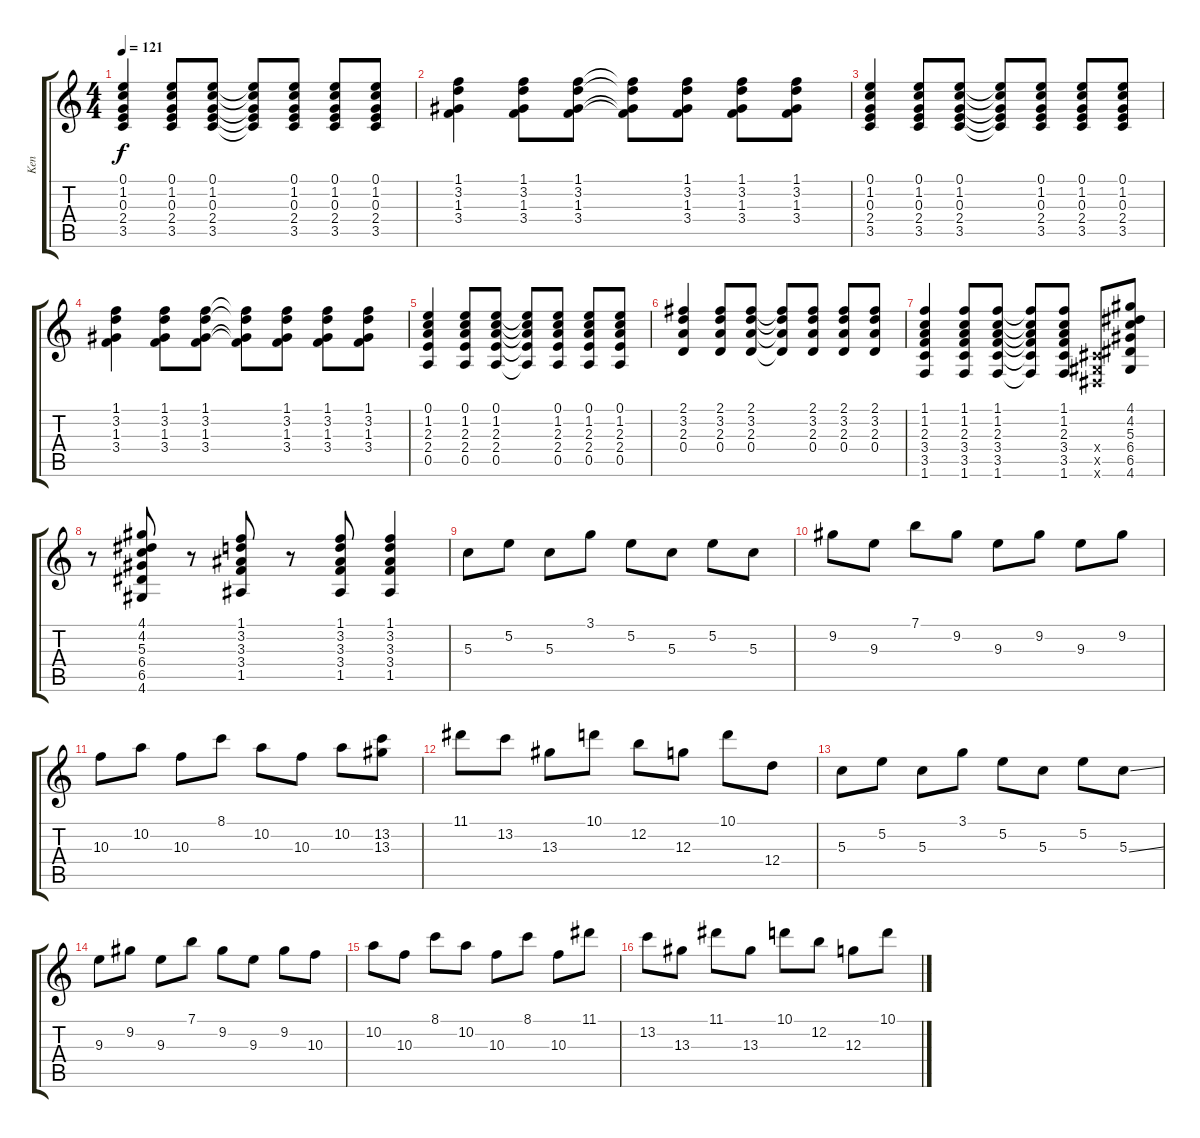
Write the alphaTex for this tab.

\track ("Ken" "Ken") {instrument acousticguitarnylon}
\staff {score tabs}
\tuning (E4 B3 G3 D3 A2 E2) {hide}
\ts (4 4)
\tempo 121
\clef g2
\ks c
(0.1 1.2 0.3 2.4 3.5).4{dy f} (0.1 1.2 0.3 2.4 3.5).8 (0.1 1.2 0.3 2.4 3.5).8 (0.1{t} 1.2{t} 0.3{t} 2.4{t} 3.5{t}).8 (0.1 1.2 0.3 2.4 3.5).8 (0.1 1.2 0.3 2.4 3.5).8 (0.1 1.2 0.3 2.4 3.5).8 |
(1.1 3.2 1.3 3.4).4 (1.1 3.2 1.3 3.4).8 (1.1 3.2 1.3 3.4).8 (1.1{t} 3.2{t} 1.3{t} 3.4{t}).8 (1.1 3.2 1.3 3.4).8 (1.1 3.2 1.3 3.4).8 (1.1 3.2 1.3 3.4).8 |
(0.1 1.2 0.3 2.4 3.5).4 (0.1 1.2 0.3 2.4 3.5).8 (0.1 1.2 0.3 2.4 3.5).8 (0.1{t} 1.2{t} 0.3{t} 2.4{t} 3.5{t}).8 (0.1 1.2 0.3 2.4 3.5).8 (0.1 1.2 0.3 2.4 3.5).8 (0.1 1.2 0.3 2.4 3.5).8 |
(1.1 3.2 1.3 3.4).4 (1.1 3.2 1.3 3.4).8 (1.1 3.2 1.3 3.4).8 (1.1{t} 3.2{t} 1.3{t} 3.4{t}).8 (1.1 3.2 1.3 3.4).8 (1.1 3.2 1.3 3.4).8 (1.1 3.2 1.3 3.4).8 |
(0.1 1.2 2.3 2.4 0.5).4 (0.1 1.2 2.3 2.4 0.5).8 (0.1 1.2 2.3 2.4 0.5).8 (0.1{t} 1.2{t} 2.3{t} 2.4{t} 0.5{t}).8 (0.1 1.2 2.3 2.4 0.5).8 (0.1 1.2 2.3 2.4 0.5).8 (0.1 1.2 2.3 2.4 0.5).8 |
(2.1 3.2 2.3 0.4).4 (2.1 3.2 2.3 0.4).8 (2.1 3.2 2.3 0.4).8 (2.1{t} 3.2{t} 2.3{t} 0.4{t}).8 (2.1 3.2 2.3 0.4).8 (2.1 3.2 2.3 0.4).8 (2.1 3.2 2.3 0.4).8 |
(1.1 1.2 2.3 3.4 3.5 1.6).4 (1.1 1.2 2.3 3.4 3.5 1.6).8 (1.1 1.2 2.3 3.4 3.5 1.6).8 (1.1{t} 1.2{t} 2.3{t} 3.4{t} 3.5{t} 1.6{t}).8 (1.1 1.2 2.3 3.4 3.5 1.6).8 (-1.4{x} -1.5{x} -1.6{x}).8 (4.1 4.2 5.3 6.4 6.5 4.6).8 |
r.8 (4.1 4.2 5.3 6.4 6.5 4.6).8 r.8 (1.1 3.2 3.3 3.4 1.5).8 r.8 (1.1 3.2 3.3 3.4 1.5).8 (1.1 3.2 3.3 3.4 1.5).4 |
5.3.8 5.2.8 5.3.8 3.1.8 5.2.8 5.3.8 5.2.8 5.3.8 |
9.2.8 9.3.8 7.1.8 9.2.8 9.3.8 9.2.8 9.3.8 9.2.8 |
10.3.8 10.2.8 10.3.8 8.1.8 10.2.8 10.3.8 10.2.8 (13.2 13.3).8 |
11.1.8 13.2.8 13.3.8 10.1.8 12.2.8 12.3.8 10.1.8 12.4.8 |
5.3.8 5.2.8 5.3.8 3.1.8 5.2.8 5.3.8 5.2.8 5.3{ss}.8 |
9.3.8 9.2.8 9.3.8 7.1.8 9.2.8 9.3.8 9.2.8 10.3.8 |
10.2.8 10.3.8 8.1.8 10.2.8 10.3.8 8.1.8 10.3.8 11.1.8 |
13.2.8 13.3.8 11.1.8 13.3.8 10.1.8 12.2.8 12.3.8 10.1.8
